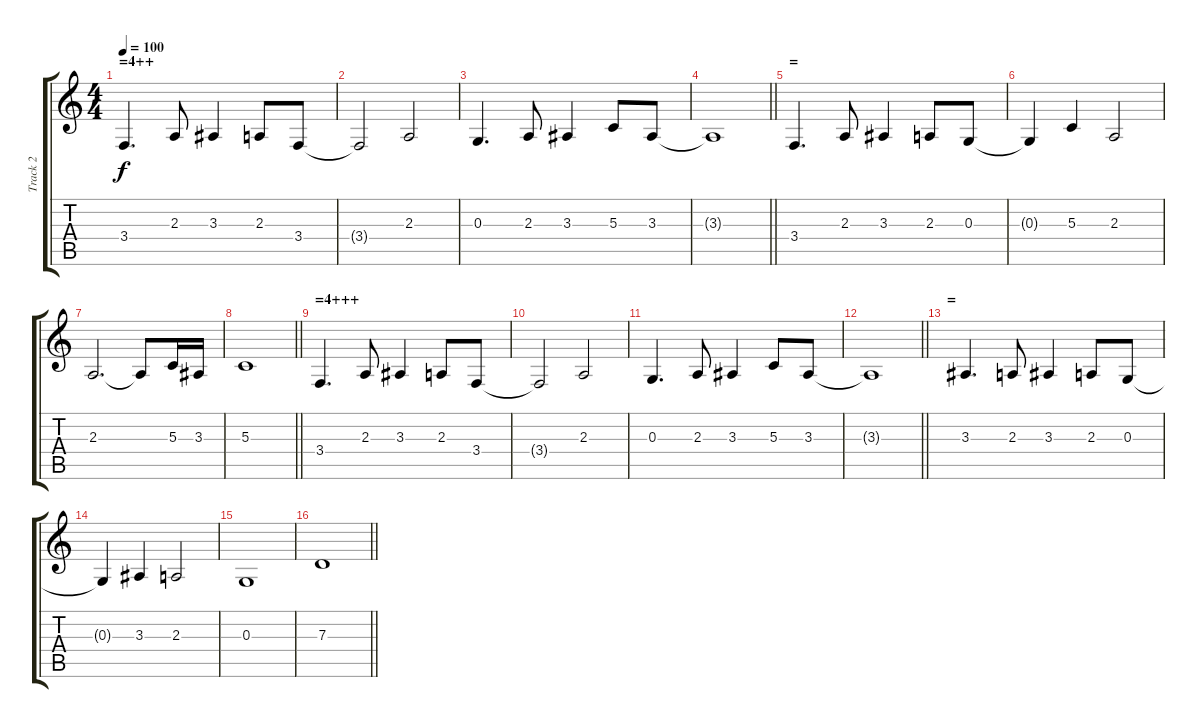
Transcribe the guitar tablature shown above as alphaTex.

\track ("Track 2" "Track 2") {instrument flute}
\staff {score tabs}
\tuning (E4 B3 G3 D3 A2 E2) {hide}
\ts (4 4)
\section ("" "=4++")
\tempo 100
\clef g2
\ks c
3.4.4{d dy f} 2.3.8 3.3.4 2.3.8 3.4.8 |
3.4{t}.2 2.3.2 |
0.3.4{d} 2.3.8 3.3.4 5.3.8 3.3.8 |
\barLineRight lightlight
3.3{t}.1 |
\section ("" "=")
3.4.4{d} 2.3.8 3.3.4 2.3.8 0.3.8 |
0.3{t}.4 5.3.4 2.3.2 |
2.3.2{d} 2.3{t}.8 5.3.16 3.3.16 |
\barLineRight lightlight
5.3.1 |
\section ("" "=4+++")
3.4.4{d} 2.3.8 3.3.4 2.3.8 3.4.8 |
3.4{t}.2 2.3.2 |
0.3.4{d} 2.3.8 3.3.4 5.3.8 3.3.8 |
\barLineRight lightlight
3.3{t}.1 |
\section ("" "=")
3.3.4{d} 2.3.8 3.3.4 2.3.8 0.3.8 |
0.3{t}.4 3.3.4 2.3.2 |
0.3.1 |
\barLineRight lightlight
7.3.1
